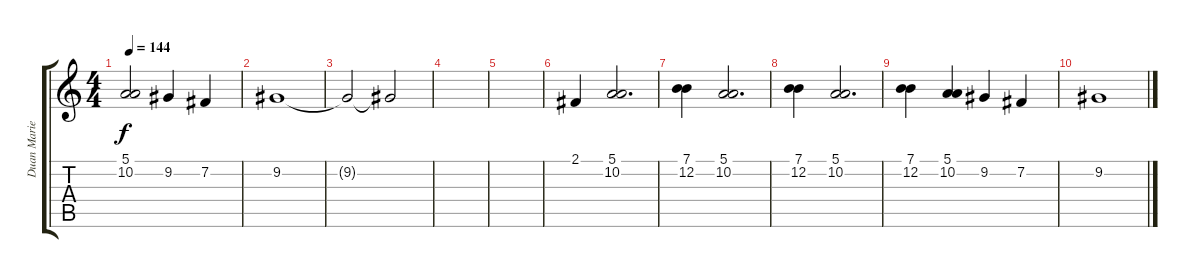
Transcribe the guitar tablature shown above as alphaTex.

\track ("Duan Marie" "Duan Marie") {solo instrument viola}
\staff {score tabs}
\tuning (E4 B3 G3 D3 A2 E2) {hide}
\ts (4 4)
\tempo 144
\clef g2
\ks c
(5.1{t} 10.2{t}).2{dy f} 9.2.4 7.2.4 |
9.2.1 |
9.2{t}.2 9.2{t}.2 |
|
|
2.1.4 (5.1 10.2).2{d} |
(7.1 12.2).4 (5.1 10.2).2{d} |
(7.1 12.2).4 (5.1 10.2).2{d} |
(7.1 12.2).4 (5.1 10.2).4 9.2.4 7.2.4 |
9.2.1
